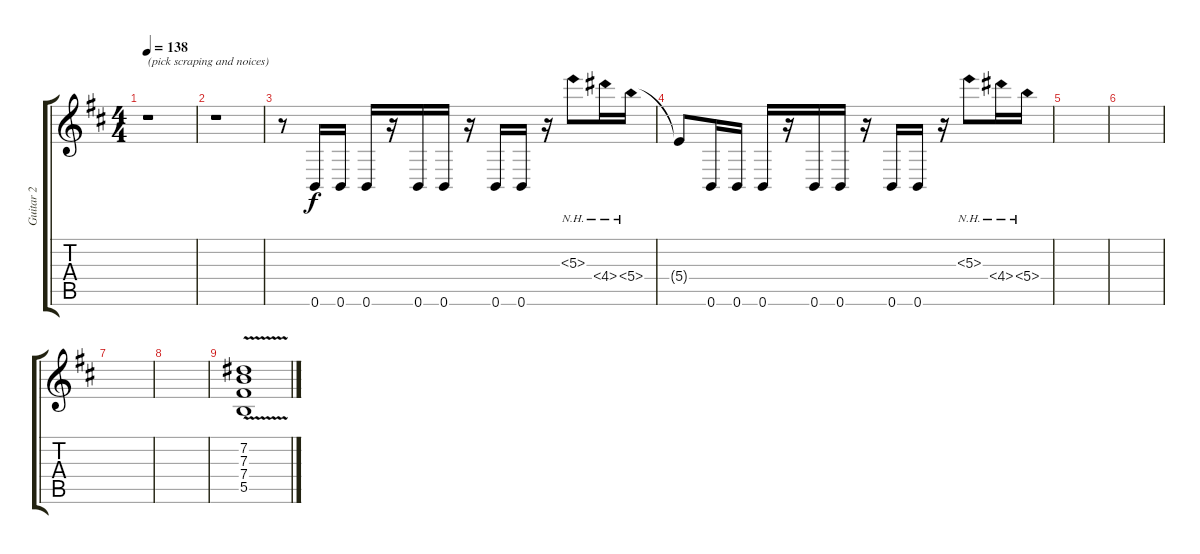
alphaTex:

\track ("Guitar 2" "Guitar 2") {instrument overdrivenguitar}
\staff {score tabs}
\tuning (Db4 Ab3 E3 B2 Gb2 B1) {hide}
\ts (4 4)
\tempo 138
\clef g2
\ks bminor
r.1{txt "(pick scraping and noices)" dy f} |
r.1 |
r.8 0.6.16 0.6.16 0.6.16 r.16 0.6.16 0.6.16 r.16 0.6.16 0.6.16 r.16 5.3{nh}.8 4.4{nh}.16 5.4{nh}.16 |
5.4{t}.8 0.6.16 0.6.16 0.6.16 r.16 0.6.16 0.6.16 r.16 0.6.16 0.6.16 r.16 5.3{nh}.8 4.4{nh}.16 5.4{nh}.16 |
|
|
|
|
(7.2{v} 7.3 7.4 5.5).1{instrument electricguitarjazz}
